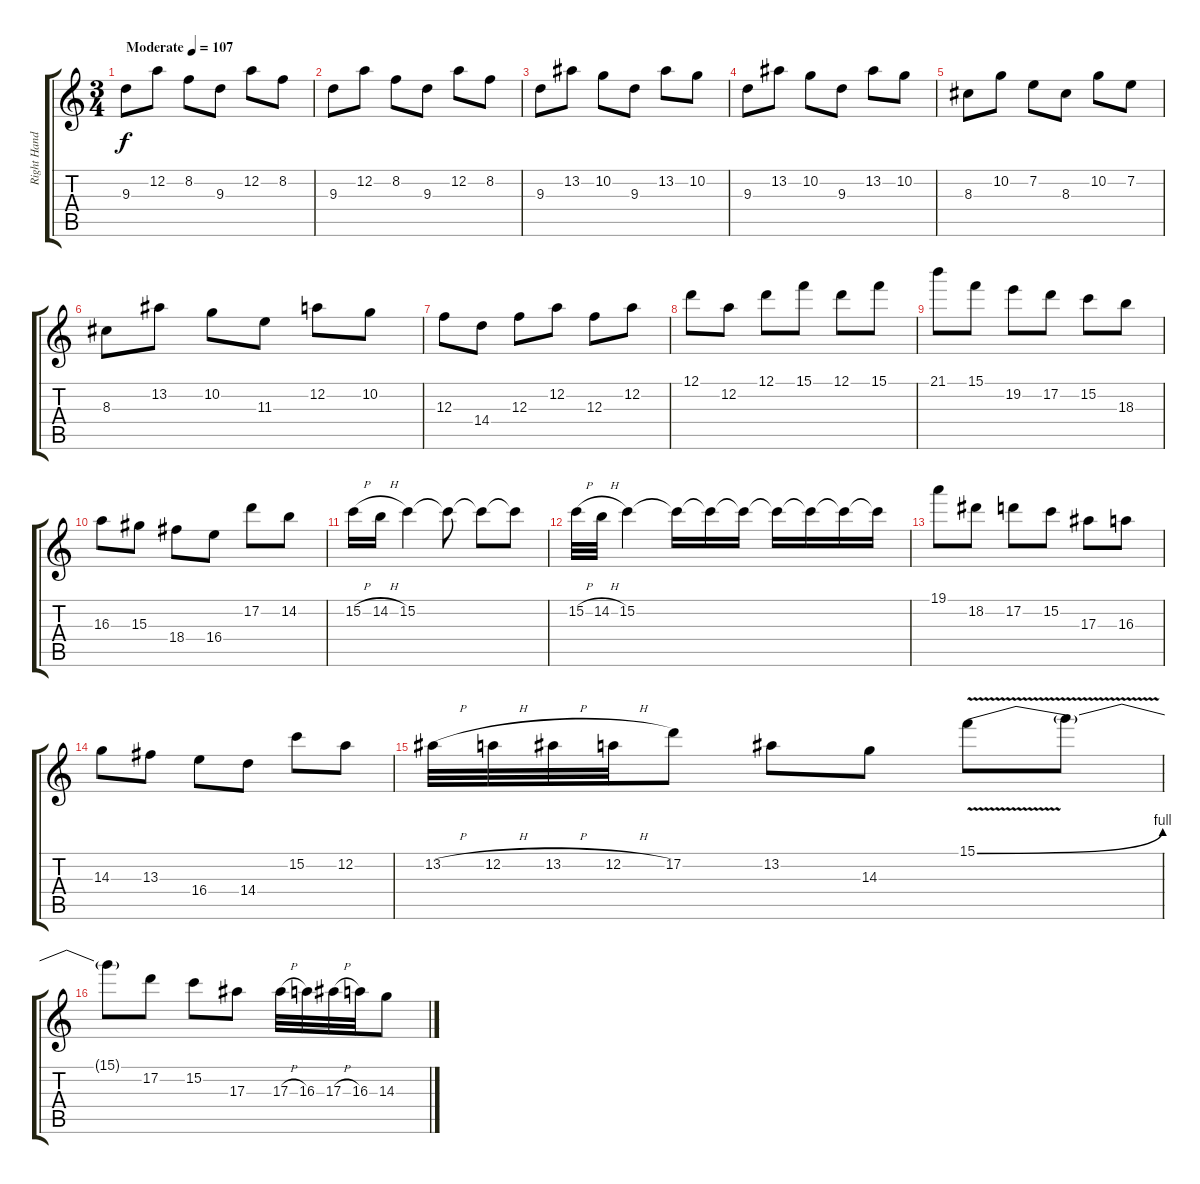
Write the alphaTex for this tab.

\track ("Right Hand" "Right Hand") {instrument overdrivenguitar}
\staff {score tabs}
\tuning (D4 A3 F3 C3 G2 D2) {hide}
\ts (3 4)
\tempo (107 "Moderate")
\clef g2
\ks c
9.3.8{dy f instrument overdrivenguitar} 12.2.8 8.2.8 9.3.8 12.2.8 8.2.8 |
9.3.8 12.2.8 8.2.8 9.3.8 12.2.8 8.2.8 |
9.3.8 13.2.8 10.2.8 9.3.8 13.2.8 10.2.8 |
9.3.8 13.2.8 10.2.8 9.3.8 13.2.8 10.2.8 |
8.3.8 10.2.8 7.2.8 8.3.8 10.2.8 7.2.8 |
8.3.8 13.2.8 10.2.8 11.3.8 12.2.8 10.2.8 |
12.3.8 14.4.8 12.3.8 12.2.8 12.3.8 12.2.8 |
12.1.8 12.2.8 12.1.8 15.1.8 12.1.8 15.1.8 |
21.1.8 15.1.8 19.2.8 17.2.8 15.2.8 18.3.8 |
16.3.8 15.3.8 18.4.8 16.4.8 17.2.8 14.2.8 |
15.2{h}.16 14.2{h}.16 15.2.4 15.2{t}.8 15.2{t}.8 15.2{t}.8 |
15.2{h}.32 14.2{h}.32 15.2.4 15.2{t}.16 15.2{t}.16 15.2{t}.16 15.2{t}.16 15.2{t}.16 15.2{t}.16 15.2{t}.16 |
19.1.8 18.2.8 17.2.8 15.2.8 17.3.8 16.3.8 |
14.3.8 13.3.8 16.4.8 14.4.8 15.2.8 12.2.8 |
13.2{h}.32 12.2{h}.32 13.2{h}.32 12.2{h}.32 17.2.8 13.2.8 14.3.8 15.1{be (bend 0 0 60 4) v}.8 15.1{t}.8 |
15.1{t}.8 17.2.8 15.2.8 17.3.8 17.3{h}.32 16.3.32 17.3{h}.32 16.3.32 14.3.8
